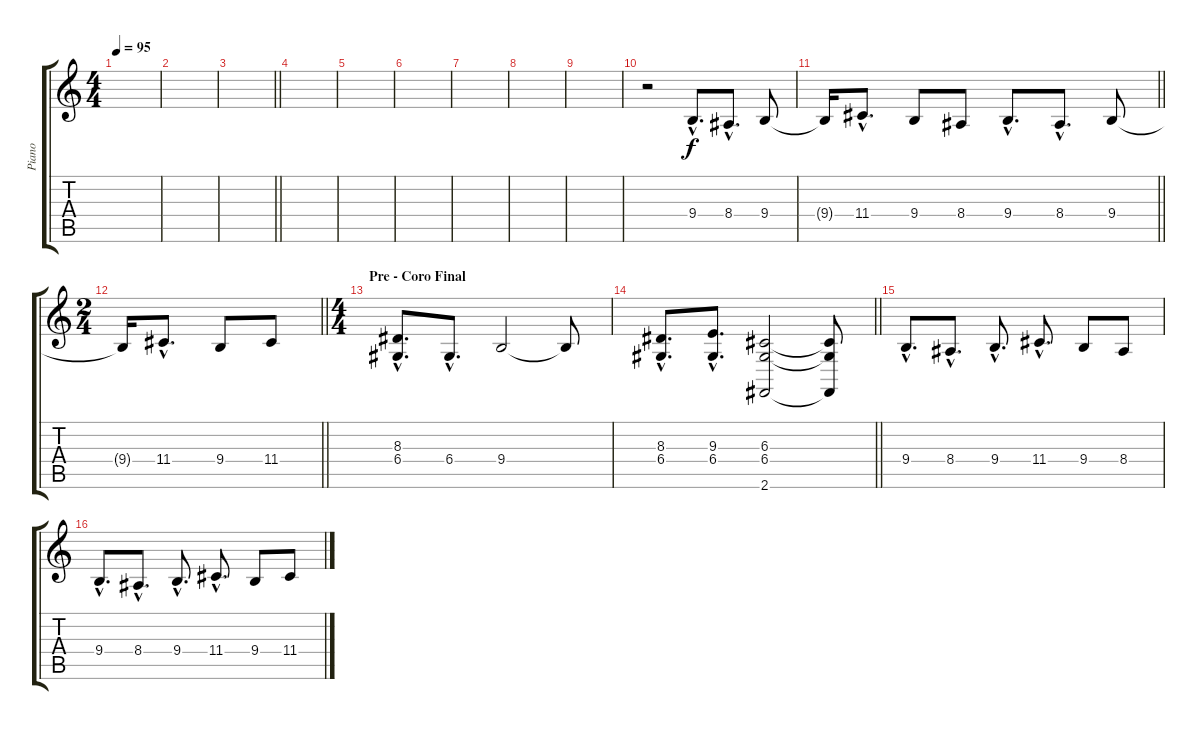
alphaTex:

\track ("Piano" "Piano") {instrument acousticgrandpiano}
\staff {score tabs}
\tuning (E4 B3 G3 D3 A2 E2) {hide}
\ts (4 4)
\tempo 95
\clef g2
\ks c
|
|
\barLineRight lightlight
|
|
|
|
|
|
|
r.2 9.4{hac}.8{d} 8.4{hac}.8{d} 9.4.8 |
\barLineRight lightlight
9.4{t}.16 11.4{hac}.8{d} 9.4.8 8.4.8 9.4{hac}.8{d} 8.4{hac}.8{d} 9.4.8 |
\ts (2 4)
\barLineRight lightlight
9.4{t}.16 11.4{hac}.8{d} 9.4.8 11.4.8 |
\ts (4 4)
\section ("" "Pre - Coro Final")
(8.3{hac} 6.4{hac}).8{d} 6.4{hac}.8{d} 9.4.2 9.4{t}.8 |
\barLineRight lightlight
(8.3{hac} 6.4{hac}).8{d} (9.3{hac} 6.4{hac}).8{d} (6.3 6.4 2.6).2 (6.3{t} 6.4{t} 2.6{t}).8 |
9.4{hac}.8{d} 8.4{hac}.8{d} 9.4{hac}.8{d} 11.4{hac}.8{d} 9.4.8 8.4.8 |
9.4{hac}.8{d} 8.4{hac}.8{d} 9.4{hac}.8{d} 11.4{hac}.8{d} 9.4.8 11.4.8
